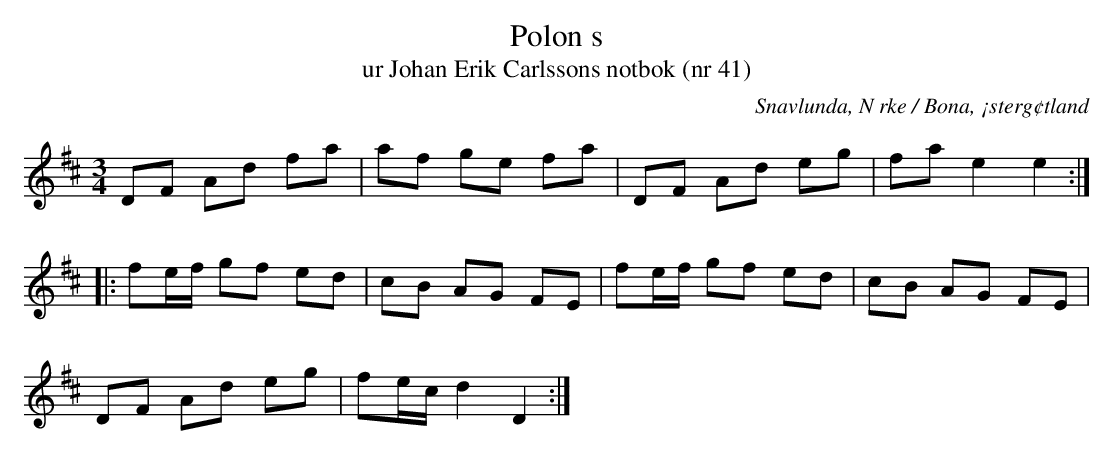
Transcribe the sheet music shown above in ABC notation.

X:1
T:Polon s
T:ur Johan Erik Carlssons notbok (nr 41)
O:Snavlunda, N rke / Bona, ¡sterg¢tland
M:3/4
L:1/8
K:D
DF Ad fa | af ge fa | DF Ad eg | fa e2 e2 ::
fe/f/ gf ed | cB AG FE | fe/f/ gf ed | cB AG FE |
DF Ad eg | fe/c/ d2 D2 :|
